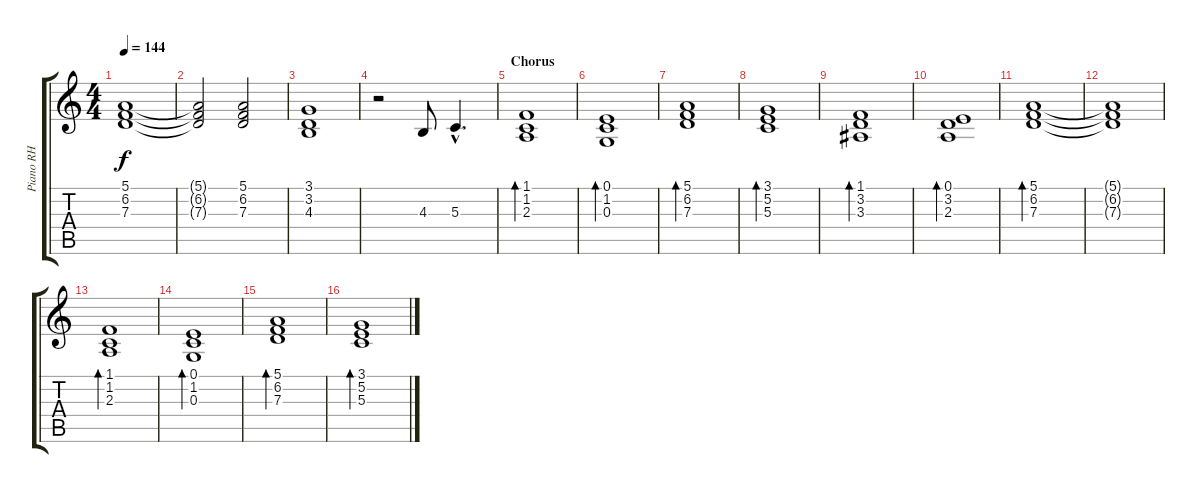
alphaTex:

\track ("Piano RH" "Piano RH") {instrument brightacousticpiano}
\staff {score tabs}
\tuning (E4 B3 G3 D3 A2 E2) {hide}
\ts (4 4)
\tempo 144
\clef g2
\ks c
(5.1 6.2 7.3).1{dy f} |
(5.1{t} 6.2{t} 7.3{t}).2 (5.1 6.2 7.3).2 |
(3.1 3.2 4.3).1 |
r.2 4.3.8 5.3{hac}.4{d} |
\section ("" "Chorus")
(1.1 1.2 2.3).1{bd 60} |
(0.1 1.2 0.3).1{bd 60} |
(5.1 6.2 7.3).1{bd 60} |
(3.1 5.2 5.3).1{bd 60} |
(1.1 3.2 3.3).1{bd 60} |
(0.1 3.2 2.3).1{bd 60} |
(5.1 6.2 7.3).1{bd 60} |
(5.1{t} 6.2{t} 7.3{t}).1 |
(1.1 1.2 2.3).1{bd 60} |
(0.1 1.2 0.3).1{bd 60} |
(5.1 6.2 7.3).1{bd 60} |
(3.1 5.2 5.3).1{bd 60}
